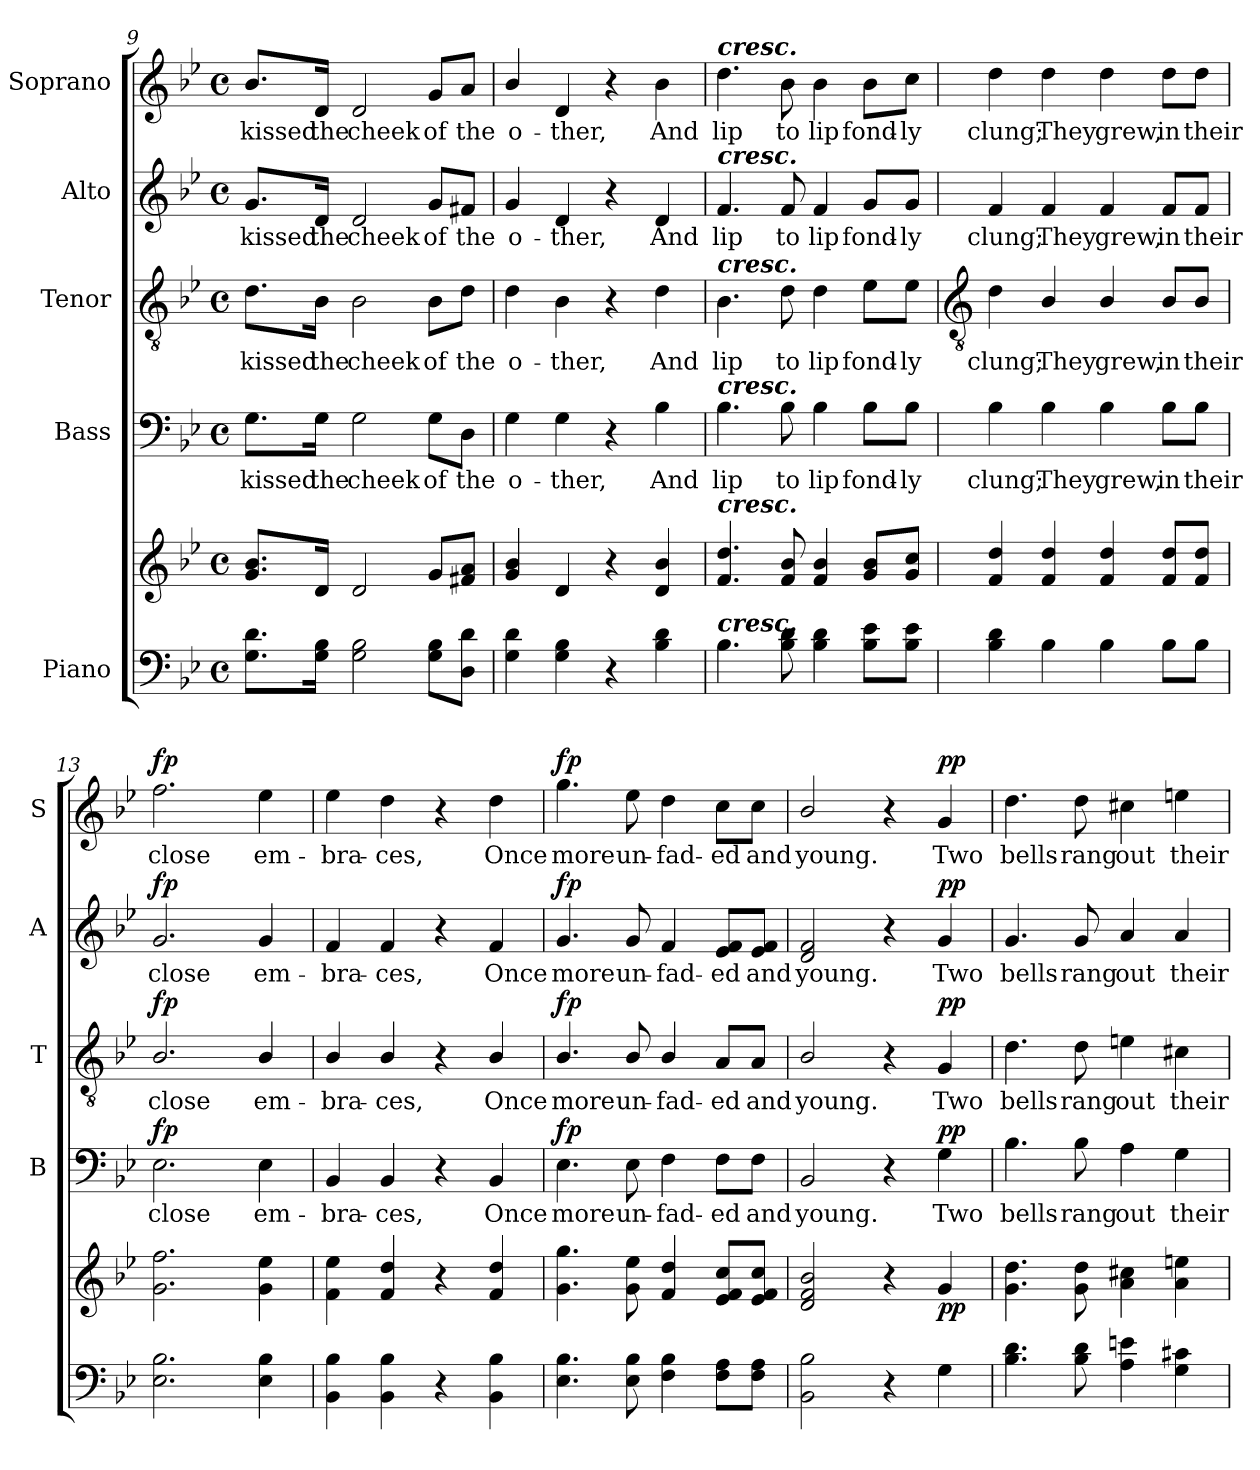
**kern	**kern	**dynam	**kern	**text	**dynam	**kern	**text	**dynam	**kern	**text	**dynam	**kern	**text	**dynam
*part5	*part5	*part5	*part4	*part4	*part4	*part3	*part3	*part3	*part2	*part2	*part2	*part1	*part1	*part1
*staff6	*staff5	*staff5/6	*staff4	*staff4	*staff4	*staff3	*staff3	*staff3	*staff2	*staff2	*staff2	*staff1	*staff1	*staff1
*I"Piano	*	*	*I"Bass	*	*	*I"Tenor	*	*	*I"Alto	*	*	*I"Soprano	*	*
*	*	*	*I'B	*	*	*I'T	*	*	*I'A	*	*	*I'S	*	*
*clefF4	*clefG2	*	*clefF4	*	*	*clefGv2	*	*	*clefG2	*	*	*clefG2	*	*
*k[b-e-]	*k[b-e-]	*	*k[b-e-]	*	*	*k[b-e-]	*	*	*k[b-e-]	*	*	*k[b-e-]	*	*
*B-:	*B-:	*	*B-:	*	*	*B-:	*	*	*B-:	*	*	*B-:	*	*
*M4/4	*M4/4	*	*M4/4	*	*	*M4/4	*	*	*M4/4	*	*	*M4/4	*	*
*met(c)	*met(c)	*	*met(c)	*	*	*met(c)	*	*	*met(c)	*	*	*met(c)	*	*
=9	=9	=9	=9	=9	=9	=9	=9	=9	=9	=9	=9	=9	=9	=9
!	!	!	!	!LO:LY:b	!	!	!LO:LY:b	!	!	!LO:LY:b	!	!	!LO:LY:b	!
8.G 8.dL	8.g 8.b-L	.	8.G\L	kissed	.	8.d\L	kissed	.	8.g/L	kissed	.	8.b-/L	kissed	.
!	!	!	!	!LO:LY:b	!	!	!LO:LY:b	!	!	!LO:LY:b	!	!	!LO:LY:b	!
16G 16B-J	16dJ	.	16G\Jk	the	.	16B-\Jk	the	.	16d/Jk	the	.	16d/Jk	the	.
!	!	!	!	!LO:LY:b	!	!	!LO:LY:b	!	!	!LO:LY:b	!	!	!LO:LY:b	!
2G 2B-	2d	.	2G	cheek	.	2B-	cheek	.	2d	cheek	.	2d	cheek	.
!	!	!	!	!LO:LY:b	!	!	!LO:LY:b	!	!	!LO:LY:b	!	!	!LO:LY:b	!
8G 8B-L	8gL	.	8G\L	of	.	8B-\L	of	.	8g/L	of	.	8g/L	of	.
!	!	!	!	!LO:LY:b	!	!	!LO:LY:b	!	!	!LO:LY:b	!	!	!LO:LY:b	!
8D 8dJ	8f#X 8aJ	.	8D\J	the	.	8d\J	the	.	8f#X/J	the	.	8a/J	the	.
=10	=10	=10	=10	=10	=10	=10	=10	=10	=10	=10	=10	=10	=10	=10
!	!	!	!	!LO:LY:b	!	!	!LO:LY:b	!	!	!LO:LY:b	!	!	!LO:LY:b	!
4G 4d	4g 4b-	.	4G	o-	.	4d	o-	.	4g	o-	.	4b-/	o-	.
!	!	!	!	!LO:LY:b	!	!	!LO:LY:b	!	!	!LO:LY:b	!	!	!LO:LY:b	!
4G 4B-	4d	.	4G	-ther,	.	4B-	-ther,	.	4d	-ther,	.	4d	-ther,	.
4r	4r	.	4r	.	.	4r	.	.	4r	.	.	4r	.	.
!	!	!	!	!LO:LY:b	!	!	!LO:LY:b	!	!	!LO:LY:b	!	!	!LO:LY:b	!
4B- 4d	4d 4b-	.	4B-	And	.	4d	And	.	4d	And	.	4b-	And	.
=11	=11	=11	=11	=11	=11	=11	=11	=11	=11	=11	=11	=11	=11	=11
!	!	!	!	!	!	!	!	!	!	!	!	!LO:TX:a:Bi:t=cresc.	!	!
!	!	!	!	!	!	!	!	!	!LO:TX:a:Bi:t=cresc.	!	!	!	!	!
!	!	!	!	!	!	!LO:TX:a:Bi:t=cresc.	!	!	!	!	!	!	!	!
!	!	!	!LO:TX:a:Bi:t=cresc.	!	!	!	!	!	!	!	!	!	!	!
!	!LO:TX:a:Bi:t=cresc.	!	!	!	!	!	!	!	!	!	!	!	!	!
!LO:TX:a:Bi:t=cresc.	!	!	!	!	!	!	!	!	!	!	!	!	!	!
!	!	!	!	!LO:LY:b	!	!	!LO:LY:b	!	!	!LO:LY:b	!	!	!LO:LY:b	!
4.B-	4.f 4.dd	.	4.B-	lip	.	4.B-	lip	.	4.f	lip	.	4.dd	lip	.
!	!	!	!	!LO:LY:b	!	!	!LO:LY:b	!	!	!LO:LY:b	!	!	!LO:LY:b	!
8B- 8d	8f 8b-	.	8B-	to	.	8d	to	.	8f	to	.	8b-	to	.
!	!	!	!	!LO:LY:b	!	!	!LO:LY:b	!	!	!LO:LY:b	!	!	!LO:LY:b	!
4B- 4d	4f 4b-	.	4B-	lip	.	4d	lip	.	4f	lip	.	4b-	lip	.
!	!	!	!	!LO:LY:b	!	!	!LO:LY:b	!	!	!LO:LY:b	!	!	!LO:LY:b	!
8B- 8e-L	8g 8b-L	.	8B-\L	fond-	.	8e-\L	fond-	.	8g/L	fond-	.	8b-\L	fond-	.
!	!	!	!	!LO:LY:b	!	!	!LO:LY:b	!	!	!LO:LY:b	!	!	!LO:LY:b	!
8B- 8e-J	8g 8ccJ	.	8B-\J	-ly	.	8e-\J	-ly	.	8g/J	-ly	.	8cc\J	-ly	.
!!LO:LB:g=z
=12	=12	=12	=12	=12	=12	=12	=12	=12	=12	=12	=12	=12	=12	=12
*	*	*	*	*	*	*clefGv2	*	*	*	*	*	*	*	*
!	!	!	!	!LO:LY:b	!	!	!LO:LY:b	!	!	!LO:LY:b	!	!	!LO:LY:b	!
4B- 4d	4f 4dd	.	4B-	clung;	.	4d	clung;	.	4f	clung;	.	4dd	clung;	.
!	!	!	!	!LO:LY:b	!	!	!LO:LY:b	!	!	!LO:LY:b	!	!	!LO:LY:b	!
4B-	4f 4dd	.	4B-	They	.	4B-/	They	.	4f	They	.	4dd	They	.
!	!	!	!	!LO:LY:b	!	!	!LO:LY:b	!	!	!LO:LY:b	!	!	!LO:LY:b	!
4B-	4f 4dd	.	4B-	grew,	.	4B-/	grew,	.	4f	grew,	.	4dd	grew,	.
!	!	!	!	!LO:LY:b	!	!	!LO:LY:b	!	!	!LO:LY:b	!	!	!LO:LY:b	!
8B-L	8f 8ddL	.	8B-\L	in	.	8B-/L	in	.	8f/L	in	.	8dd\L	in	.
!	!	!	!	!LO:LY:b	!	!	!LO:LY:b	!	!	!LO:LY:b	!	!	!LO:LY:b	!
8B-J	8f 8ddJ	.	8B-\J	their	.	8B-/J	their	.	8f/J	their	.	8dd\J	their	.
=13	=13	=13	=13	=13	=13	=13	=13	=13	=13	=13	=13	=13	=13	=13
!	!	!LO:DY:b=2	!	!LO:LY:b	!	!	!LO:LY:b	!	!	!LO:LY:b	!	!	!LO:LY:b	!
!	!	!LO:DY:n=1:b	!	!	!LO:DY:b	!	!	!LO:DY:b	!	!	!LO:DY:b	!	!	!LO:DY:b
2.E- 2.B-	2.g 2.ff	fp fp	2.E-	close	fp	2.B-/	close	fp	2.g	close	fp	2.ff	close	fp
!	!	!	!	!LO:LY:b	!	!	!LO:LY:b	!	!	!LO:LY:b	!	!	!LO:LY:b	!
4E- 4B-	4g 4ee-	.	4E-	em-	.	4B-/	em-	.	4g	em-	.	4ee-	em-	.
=14	=14	=14	=14	=14	=14	=14	=14	=14	=14	=14	=14	=14	=14	=14
!	!	!	!	!LO:LY:b	!	!	!LO:LY:b	!	!	!LO:LY:b	!	!	!LO:LY:b	!
4BB- 4B-	4f 4ee-	.	4BB-	-bra-	.	4B-/	-bra-	.	4f	-bra-	.	4ee-	-bra-	.
!	!	!	!	!LO:LY:b	!	!	!LO:LY:b	!	!	!LO:LY:b	!	!	!LO:LY:b	!
4BB- 4B-	4f 4dd	.	4BB-	-ces,	.	4B-/	-ces,	.	4f	-ces,	.	4dd	-ces,	.
4r	4r	.	4r	.	.	4r	.	.	4r	.	.	4r	.	.
!	!	!	!	!LO:LY:b	!	!	!LO:LY:b	!	!	!LO:LY:b	!	!	!LO:LY:b	!
4BB- 4B-	4f 4dd	.	4BB-	Once	.	4B-/	Once	.	4f	Once	.	4dd	Once	.
=15	=15	=15	=15	=15	=15	=15	=15	=15	=15	=15	=15	=15	=15	=15
!	!	!LO:DY:b=2	!	!LO:LY:b	!	!	!LO:LY:b	!	!	!LO:LY:b	!	!	!LO:LY:b	!
!	!	!LO:DY:n=1:b	!	!	!LO:DY:b	!	!	!LO:DY:b	!	!	!LO:DY:b	!	!	!LO:DY:b
4.E- 4.B-	4.g 4.gg	fp fp	4.E-	more	fp	4.B-/	more	fp	4.g	more	fp	4.gg	more	fp
!	!	!	!	!LO:LY:b	!	!	!LO:LY:b	!	!	!LO:LY:b	!	!	!LO:LY:b	!
8E- 8B-	8g 8ee-	.	8E-	un-	.	8B-/	un-	.	8g	un-	.	8ee-	un-	.
!	!	!	!	!LO:LY:b	!	!	!LO:LY:b	!	!	!LO:LY:b	!	!	!LO:LY:b	!
4F 4B-	4f 4dd	.	4F	-fad-	.	4B-/	-fad-	.	4f	-fad-	.	4dd	-fad-	.
!	!	!	!	!LO:LY:b	!	!	!LO:LY:b	!	!	!LO:LY:b	!	!	!LO:LY:b	!
8F 8AL	8e- 8f 8ccL	.	8F\L	-ed	.	8A/L	-ed	.	8e-/ 8f/L	-ed	.	8cc\L	-ed	.
!	!	!	!	!LO:LY:b	!	!	!LO:LY:b	!	!	!LO:LY:b	!	!	!LO:LY:b	!
8F 8AJ	8e- 8f 8ccJ	.	8F\J	and	.	8A/J	and	.	8e-/ 8f/J	and	.	8cc\J	and	.
=16	=16	=16	=16	=16	=16	=16	=16	=16	=16	=16	=16	=16	=16	=16
!	!	!	!	!LO:LY:b	!	!	!LO:LY:b	!	!	!LO:LY:b	!	!	!LO:LY:b	!
2BB- 2B-	2d 2f 2b-	.	2BB-	young.	.	2B-/	young.	.	2d 2f	young.	.	2b-/	young.	.
4r	4r	.	4r	.	.	4r	.	.	4r	.	.	4r	.	.
!	!	!LO:DY:b	!	!LO:LY:b	!LO:DY:b	!	!LO:LY:b	!LO:DY:b	!	!LO:LY:b	!LO:DY:b	!	!LO:LY:b	!LO:DY:b
4G	4g	pp	4G	Two	pp	4G	Two	pp	4g	Two	pp	4g	Two	pp
=17	=17	=17	=17	=17	=17	=17	=17	=17	=17	=17	=17	=17	=17	=17
!	!	!	!	!LO:LY:b	!	!	!LO:LY:b	!	!	!LO:LY:b	!	!	!LO:LY:b	!
4.B- 4.d	4.g 4.dd	.	4.B-	bells	.	4.d	bells	.	4.g	bells	.	4.dd	bells	.
!	!	!	!	!LO:LY:b	!	!	!LO:LY:b	!	!	!LO:LY:b	!	!	!LO:LY:b	!
8B- 8d	8g 8dd	.	8B-	rang	.	8d	rang	.	8g	rang	.	8dd	rang	.
!	!	!	!	!LO:LY:b	!	!	!LO:LY:b	!	!	!LO:LY:b	!	!	!LO:LY:b	!
4A 4en	4a 4cc#X	.	4A	out	.	4en	out	.	4a	out	.	4cc#X	out	.
!	!	!	!	!LO:LY:b	!	!	!LO:LY:b	!	!	!LO:LY:b	!	!	!LO:LY:b	!
4G 4c#X	4a 4een	.	4G	their	.	4c#X	their	.	4a	their	.	4een	their	.
=	=	=	=	=	=	=	=	=	=	=	=	=	=	=
*-	*-	*-	*-	*-	*-	*-	*-	*-	*-	*-	*-	*-	*-	*-
